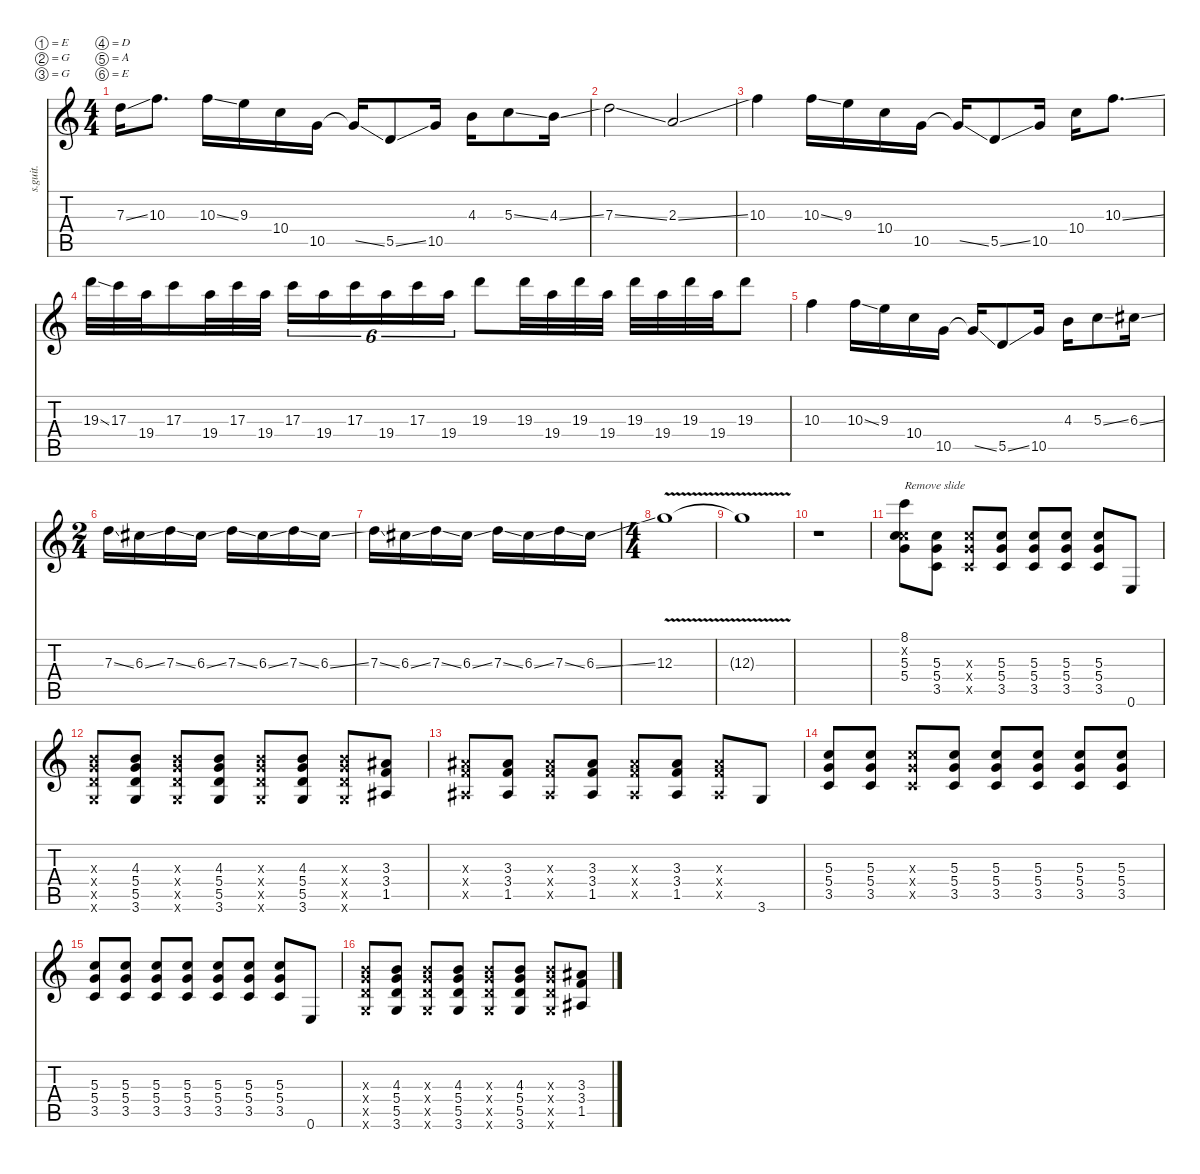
\defaultSystemsLayout 4
\hideDynamics
\bracketExtendMode nobrackets
\track ("Gary Rossington (Slide/Rhythm Guitar)" "s.guit.") {instrument overdrivenguitar}
\staff {score tabs}
\tuning (E4 G3 G3 D3 A2 E2)
\ts (4 4)
\tempo (60 hide)
\clef g2
\ks c
7.3{ss}.16{lyrics (0 "") lyrics (1 "") lyrics (2 "") lyrics (3 "") lyrics (4 "") dy f} 10.3.8{d lyrics (0 "") lyrics (1 "") lyrics (2 "") lyrics (3 "") lyrics (4 "")} 10.3{ss}.16{lyrics (0 "") lyrics (1 "") lyrics (2 "") lyrics (3 "") lyrics (4 "")} 9.3.16{lyrics (0 "") lyrics (1 "") lyrics (2 "") lyrics (3 "") lyrics (4 "")} 10.4.16{lyrics (0 "") lyrics (1 "") lyrics (2 "") lyrics (3 "") lyrics (4 "")} 10.5.16{lyrics (0 "") lyrics (1 "") lyrics (2 "") lyrics (3 "") lyrics (4 "")} 10.5{ss t}.16{lyrics (0 "") lyrics (1 "") lyrics (2 "") lyrics (3 "") lyrics (4 "")} 5.5{ss}.8{lyrics (0 "") lyrics (1 "") lyrics (2 "") lyrics (3 "") lyrics (4 "")} 10.5.16{lyrics (0 "") lyrics (1 "") lyrics (2 "") lyrics (3 "") lyrics (4 "")} 4.3.16{lyrics (0 "") lyrics (1 "") lyrics (2 "") lyrics (3 "") lyrics (4 "")} 5.3{ss}.8{lyrics (0 "") lyrics (1 "") lyrics (2 "") lyrics (3 "") lyrics (4 "")} 4.3{ss}.16{lyrics (0 "") lyrics (1 "") lyrics (2 "") lyrics (3 "") lyrics (4 "")} |
7.3{ss}.2{lyrics (0 "") lyrics (1 "") lyrics (2 "") lyrics (3 "") lyrics (4 "")} 2.3{ss}.2{lyrics (0 "") lyrics (1 "") lyrics (2 "") lyrics (3 "") lyrics (4 "")} |
10.3.4{lyrics (0 "") lyrics (1 "") lyrics (2 "") lyrics (3 "") lyrics (4 "")} 10.3{ss}.16{lyrics (0 "") lyrics (1 "") lyrics (2 "") lyrics (3 "") lyrics (4 "")} 9.3.16{lyrics (0 "") lyrics (1 "") lyrics (2 "") lyrics (3 "") lyrics (4 "")} 10.4.16{lyrics (0 "") lyrics (1 "") lyrics (2 "") lyrics (3 "") lyrics (4 "")} 10.5.16{lyrics (0 "") lyrics (1 "") lyrics (2 "") lyrics (3 "") lyrics (4 "")} 10.5{ss t}.16{lyrics (0 "") lyrics (1 "") lyrics (2 "") lyrics (3 "") lyrics (4 "")} 5.5{ss}.8{lyrics (0 "") lyrics (1 "") lyrics (2 "") lyrics (3 "") lyrics (4 "")} 10.5.16{lyrics (0 "") lyrics (1 "") lyrics (2 "") lyrics (3 "") lyrics (4 "")} 10.4.16{lyrics (0 "") lyrics (1 "") lyrics (2 "") lyrics (3 "") lyrics (4 "")} 10.3{ss}.8{d lyrics (0 "") lyrics (1 "") lyrics (2 "") lyrics (3 "") lyrics (4 "")} |
19.3{ss}.32{lyrics (0 "") lyrics (1 "") lyrics (2 "") lyrics (3 "") lyrics (4 "")} 17.3.32{lyrics (0 "") lyrics (1 "") lyrics (2 "") lyrics (3 "") lyrics (4 "")} 19.4.32{lyrics (0 "") lyrics (1 "") lyrics (2 "") lyrics (3 "") lyrics (4 "")} 17.3.16{lyrics (0 "") lyrics (1 "") lyrics (2 "") lyrics (3 "") lyrics (4 "")} 19.4.32{lyrics (0 "") lyrics (1 "") lyrics (2 "") lyrics (3 "") lyrics (4 "")} 17.3.32{lyrics (0 "") lyrics (1 "") lyrics (2 "") lyrics (3 "") lyrics (4 "")} 19.4.32{lyrics (0 "") lyrics (1 "") lyrics (2 "") lyrics (3 "") lyrics (4 "")} 17.3.16{tu (6 4) lyrics (0 "") lyrics (1 "") lyrics (2 "") lyrics (3 "") lyrics (4 "")} 19.4.16{tu (6 4) lyrics (0 "") lyrics (1 "") lyrics (2 "") lyrics (3 "") lyrics (4 "")} 17.3.16{tu (6 4) lyrics (0 "") lyrics (1 "") lyrics (2 "") lyrics (3 "") lyrics (4 "")} 19.4.16{tu (6 4) lyrics (0 "") lyrics (1 "") lyrics (2 "") lyrics (3 "") lyrics (4 "")} 17.3.16{tu (6 4) lyrics (0 "") lyrics (1 "") lyrics (2 "") lyrics (3 "") lyrics (4 "")} 19.4.16{tu (6 4) lyrics (0 "") lyrics (1 "") lyrics (2 "") lyrics (3 "") lyrics (4 "")} 19.3.8{lyrics (0 "") lyrics (1 "") lyrics (2 "") lyrics (3 "") lyrics (4 "")} 19.3.32{lyrics (0 "") lyrics (1 "") lyrics (2 "") lyrics (3 "") lyrics (4 "")} 19.4.32{lyrics (0 "") lyrics (1 "") lyrics (2 "") lyrics (3 "") lyrics (4 "")} 19.3.32{lyrics (0 "") lyrics (1 "") lyrics (2 "") lyrics (3 "") lyrics (4 "")} 19.4.32{lyrics (0 "") lyrics (1 "") lyrics (2 "") lyrics (3 "") lyrics (4 "")} 19.3.32{lyrics (0 "") lyrics (1 "") lyrics (2 "") lyrics (3 "") lyrics (4 "")} 19.4.32{lyrics (0 "") lyrics (1 "") lyrics (2 "") lyrics (3 "") lyrics (4 "")} 19.3.32{lyrics (0 "") lyrics (1 "") lyrics (2 "") lyrics (3 "") lyrics (4 "")} 19.4.32{lyrics (0 "") lyrics (1 "") lyrics (2 "") lyrics (3 "") lyrics (4 "")} 19.3.8{lyrics (0 "") lyrics (1 "") lyrics (2 "") lyrics (3 "") lyrics (4 "")} |
10.3.4{lyrics (0 "") lyrics (1 "") lyrics (2 "") lyrics (3 "") lyrics (4 "")} 10.3{ss}.16{lyrics (0 "") lyrics (1 "") lyrics (2 "") lyrics (3 "") lyrics (4 "")} 9.3.16{lyrics (0 "") lyrics (1 "") lyrics (2 "") lyrics (3 "") lyrics (4 "")} 10.4.16{lyrics (0 "") lyrics (1 "") lyrics (2 "") lyrics (3 "") lyrics (4 "")} 10.5.16{lyrics (0 "") lyrics (1 "") lyrics (2 "") lyrics (3 "") lyrics (4 "")} 10.5{ss t}.16{lyrics (0 "") lyrics (1 "") lyrics (2 "") lyrics (3 "") lyrics (4 "")} 5.5{ss}.8{lyrics (0 "") lyrics (1 "") lyrics (2 "") lyrics (3 "") lyrics (4 "")} 10.5.16{lyrics (0 "") lyrics (1 "") lyrics (2 "") lyrics (3 "") lyrics (4 "")} 4.3.16{lyrics (0 "") lyrics (1 "") lyrics (2 "") lyrics (3 "") lyrics (4 "")} 5.3{ss}.8{lyrics (0 "") lyrics (1 "") lyrics (2 "") lyrics (3 "") lyrics (4 "")} 6.3{ss acc #}.16{lyrics (0 "") lyrics (1 "") lyrics (2 "") lyrics (3 "") lyrics (4 "")} |
\ts (2 4)
\beaming (8 2 2 2 2)
\tempo (75 hide)
7.3{ss}.16{lyrics (0 "") lyrics (1 "") lyrics (2 "") lyrics (3 "") lyrics (4 "")} 6.3{ss acc #}.16{lyrics (0 "") lyrics (1 "") lyrics (2 "") lyrics (3 "") lyrics (4 "")} 7.3{ss}.16{lyrics (0 "") lyrics (1 "") lyrics (2 "") lyrics (3 "") lyrics (4 "")} 6.3{ss acc #}.16{lyrics (0 "") lyrics (1 "") lyrics (2 "") lyrics (3 "") lyrics (4 "")} 7.3{ss}.16{lyrics (0 "") lyrics (1 "") lyrics (2 "") lyrics (3 "") lyrics (4 "")} 6.3{ss acc #}.16{lyrics (0 "") lyrics (1 "") lyrics (2 "") lyrics (3 "") lyrics (4 "")} 7.3{ss}.16{lyrics (0 "") lyrics (1 "") lyrics (2 "") lyrics (3 "") lyrics (4 "")} 6.3{ss acc #}.16{lyrics (0 "") lyrics (1 "") lyrics (2 "") lyrics (3 "") lyrics (4 "")} |
\tempo (80 hide)
7.3{ss}.16{lyrics (0 "") lyrics (1 "") lyrics (2 "") lyrics (3 "") lyrics (4 "")} 6.3{ss acc #}.16{lyrics (0 "") lyrics (1 "") lyrics (2 "") lyrics (3 "") lyrics (4 "")} 7.3{ss}.16{lyrics (0 "") lyrics (1 "") lyrics (2 "") lyrics (3 "") lyrics (4 "")} 6.3{ss acc #}.16{lyrics (0 "") lyrics (1 "") lyrics (2 "") lyrics (3 "") lyrics (4 "")} 7.3{ss}.16{lyrics (0 "") lyrics (1 "") lyrics (2 "") lyrics (3 "") lyrics (4 "")} 6.3{ss acc #}.16{lyrics (0 "") lyrics (1 "") lyrics (2 "") lyrics (3 "") lyrics (4 "")} 7.3{ss}.16{lyrics (0 "") lyrics (1 "") lyrics (2 "") lyrics (3 "") lyrics (4 "")} 6.3{ss acc #}.16{lyrics (0 "") lyrics (1 "") lyrics (2 "") lyrics (3 "") lyrics (4 "")} |
\ts (4 4)
\beaming (8 2 2 2 2)
\tempo (150 hide)
12.3{v}.1{lyrics (0 "") lyrics (1 "") lyrics (2 "") lyrics (3 "") lyrics (4 "")} |
12.3{t}.1{lyrics (0 "") lyrics (1 "") lyrics (2 "") lyrics (3 "") lyrics (4 "")} |
r.1 |
(8.1 5.2{x} 5.3 5.4).8{txt "Remove slide" lyrics (0 "") lyrics (1 "") lyrics (2 "") lyrics (3 "") lyrics (4 "")} (5.3 5.4 3.5).8{lyrics (0 "") lyrics (1 "") lyrics (2 "") lyrics (3 "") lyrics (4 "")} (5.3{x} 5.4{x} 3.5{x}).8{lyrics (0 "") lyrics (1 "") lyrics (2 "") lyrics (3 "") lyrics (4 "")} (5.3 5.4 3.5).8{lyrics (0 "") lyrics (1 "") lyrics (2 "") lyrics (3 "") lyrics (4 "")} (5.3 5.4 3.5).8{lyrics (0 "") lyrics (1 "") lyrics (2 "") lyrics (3 "") lyrics (4 "")} (5.3 5.4 3.5).8{lyrics (0 "") lyrics (1 "") lyrics (2 "") lyrics (3 "") lyrics (4 "")} (5.3 5.4 3.5).8{lyrics (0 "") lyrics (1 "") lyrics (2 "") lyrics (3 "") lyrics (4 "")} 0.6.8{lyrics (0 "") lyrics (1 "") lyrics (2 "") lyrics (3 "") lyrics (4 "")} |
(4.3{x} 5.4{x} 5.5{x} 3.6{x}).8{lyrics (0 "") lyrics (1 "") lyrics (2 "") lyrics (3 "") lyrics (4 "")} (4.3 5.4 5.5 3.6).8{lyrics (0 "") lyrics (1 "") lyrics (2 "") lyrics (3 "") lyrics (4 "")} (4.3{x} 5.4{x} 5.5{x} 3.6{x}).8{lyrics (0 "") lyrics (1 "") lyrics (2 "") lyrics (3 "") lyrics (4 "")} (4.3 5.4 5.5 3.6).8{lyrics (0 "") lyrics (1 "") lyrics (2 "") lyrics (3 "") lyrics (4 "")} (4.3{x} 5.4{x} 5.5{x} 3.6{x}).8{lyrics (0 "") lyrics (1 "") lyrics (2 "") lyrics (3 "") lyrics (4 "")} (4.3 5.4 5.5 3.6).8{lyrics (0 "") lyrics (1 "") lyrics (2 "") lyrics (3 "") lyrics (4 "")} (4.3{x} 5.4{x} 5.5{x} 3.6{x}).8{lyrics (0 "") lyrics (1 "") lyrics (2 "") lyrics (3 "") lyrics (4 "")} (3.3{acc #} 3.4 1.5{acc #}).8{lyrics (0 "") lyrics (1 "") lyrics (2 "") lyrics (3 "") lyrics (4 "")} |
(3.3{x acc #} 3.4{x} 1.5{x acc #}).8{lyrics (0 "") lyrics (1 "") lyrics (2 "") lyrics (3 "") lyrics (4 "")} (3.3{acc #} 3.4 1.5{acc #}).8{lyrics (0 "") lyrics (1 "") lyrics (2 "") lyrics (3 "") lyrics (4 "")} (3.3{x acc #} 3.4{x} 1.5{x acc #}).8{lyrics (0 "") lyrics (1 "") lyrics (2 "") lyrics (3 "") lyrics (4 "")} (3.3{acc #} 3.4 1.5{acc #}).8{lyrics (0 "") lyrics (1 "") lyrics (2 "") lyrics (3 "") lyrics (4 "")} (3.3{x acc #} 3.4{x} 1.5{x acc #}).8{lyrics (0 "") lyrics (1 "") lyrics (2 "") lyrics (3 "") lyrics (4 "")} (3.3{acc #} 3.4 1.5{acc #}).8{lyrics (0 "") lyrics (1 "") lyrics (2 "") lyrics (3 "") lyrics (4 "")} (3.3{x acc #} 3.4{x} 1.5{x acc #}).8{lyrics (0 "") lyrics (1 "") lyrics (2 "") lyrics (3 "") lyrics (4 "")} 3.6.8{lyrics (0 "") lyrics (1 "") lyrics (2 "") lyrics (3 "") lyrics (4 "")} |
(5.3 5.4 3.5).8{lyrics (0 "") lyrics (1 "") lyrics (2 "") lyrics (3 "") lyrics (4 "")} (5.3 5.4 3.5).8{lyrics (0 "") lyrics (1 "") lyrics (2 "") lyrics (3 "") lyrics (4 "")} (5.3{x} 5.4{x} 3.5{x}).8{lyrics (0 "") lyrics (1 "") lyrics (2 "") lyrics (3 "") lyrics (4 "")} (5.3 5.4 3.5).8{lyrics (0 "") lyrics (1 "") lyrics (2 "") lyrics (3 "") lyrics (4 "")} (5.3 5.4 3.5).8{lyrics (0 "") lyrics (1 "") lyrics (2 "") lyrics (3 "") lyrics (4 "")} (5.3 5.4 3.5).8{lyrics (0 "") lyrics (1 "") lyrics (2 "") lyrics (3 "") lyrics (4 "")} (5.3 5.4 3.5).8{lyrics (0 "") lyrics (1 "") lyrics (2 "") lyrics (3 "") lyrics (4 "")} (5.3 5.4 3.5).8{lyrics (0 "") lyrics (1 "") lyrics (2 "") lyrics (3 "") lyrics (4 "")} |
(5.3 5.4 3.5).8{lyrics (0 "") lyrics (1 "") lyrics (2 "") lyrics (3 "") lyrics (4 "")} (5.3 5.4 3.5).8{lyrics (0 "") lyrics (1 "") lyrics (2 "") lyrics (3 "") lyrics (4 "")} (5.3 5.4 3.5).8{lyrics (0 "") lyrics (1 "") lyrics (2 "") lyrics (3 "") lyrics (4 "")} (5.3 5.4 3.5).8{lyrics (0 "") lyrics (1 "") lyrics (2 "") lyrics (3 "") lyrics (4 "")} (5.3 5.4 3.5).8{lyrics (0 "") lyrics (1 "") lyrics (2 "") lyrics (3 "") lyrics (4 "")} (5.3 5.4 3.5).8{lyrics (0 "") lyrics (1 "") lyrics (2 "") lyrics (3 "") lyrics (4 "")} (5.3 5.4 3.5).8{lyrics (0 "") lyrics (1 "") lyrics (2 "") lyrics (3 "") lyrics (4 "")} 0.6.8{lyrics (0 "") lyrics (1 "") lyrics (2 "") lyrics (3 "") lyrics (4 "")} |
(4.3{x} 5.4{x} 5.5{x} 3.6{x}).8{lyrics (0 "") lyrics (1 "") lyrics (2 "") lyrics (3 "") lyrics (4 "")} (4.3 5.4 5.5 3.6).8{lyrics (0 "") lyrics (1 "") lyrics (2 "") lyrics (3 "") lyrics (4 "")} (4.3{x} 5.4{x} 5.5{x} 3.6{x}).8{lyrics (0 "") lyrics (1 "") lyrics (2 "") lyrics (3 "") lyrics (4 "")} (4.3 5.4 5.5 3.6).8{lyrics (0 "") lyrics (1 "") lyrics (2 "") lyrics (3 "") lyrics (4 "")} (4.3{x} 5.4{x} 5.5{x} 3.6{x}).8{lyrics (0 "") lyrics (1 "") lyrics (2 "") lyrics (3 "") lyrics (4 "")} (4.3 5.4 5.5 3.6).8{lyrics (0 "") lyrics (1 "") lyrics (2 "") lyrics (3 "") lyrics (4 "")} (4.3{x} 5.4{x} 5.5{x} 3.6{x}).8{lyrics (0 "") lyrics (1 "") lyrics (2 "") lyrics (3 "") lyrics (4 "")} (3.3{acc #} 3.4 1.5{acc #}).8{lyrics (0 "") lyrics (1 "") lyrics (2 "") lyrics (3 "") lyrics (4 "")}
